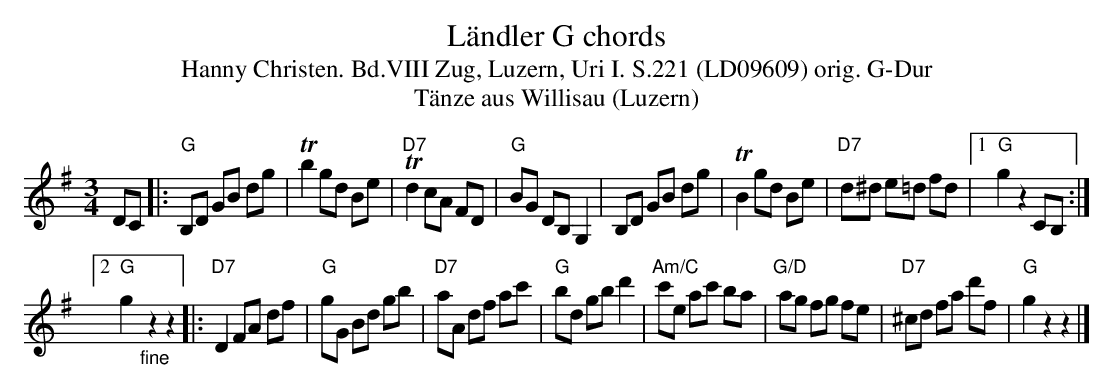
X:1
T: Ländler G chords
T:Hanny Christen. Bd.VIII Zug, Luzern, Uri I. S.221 (LD09609) orig. G-Dur
T: T\"anze aus Willisau (Luzern)
M:3/4
L:1/8
K:G %%MIDI gchordon
DC |: "G"B,D GB dg | Tb2 gd Be | "D7"Td2 cA FD | "G"BG DB, G,2 | B,D GB dg | TB2 gd Be | "D7"d^d e=d fd |1 "G"g2z2 CB, :|2
"G"g2"_fine"z2z2 |: "D7"D2 FA df | "G"gG Bd gb | "D7"aA df ac' | "G"bd gb d'2 | "Am/C"c'e ac' ba | "G/D"ag fg fe | "D7"^cd fa d'f | "G"g2z2z2 |]
